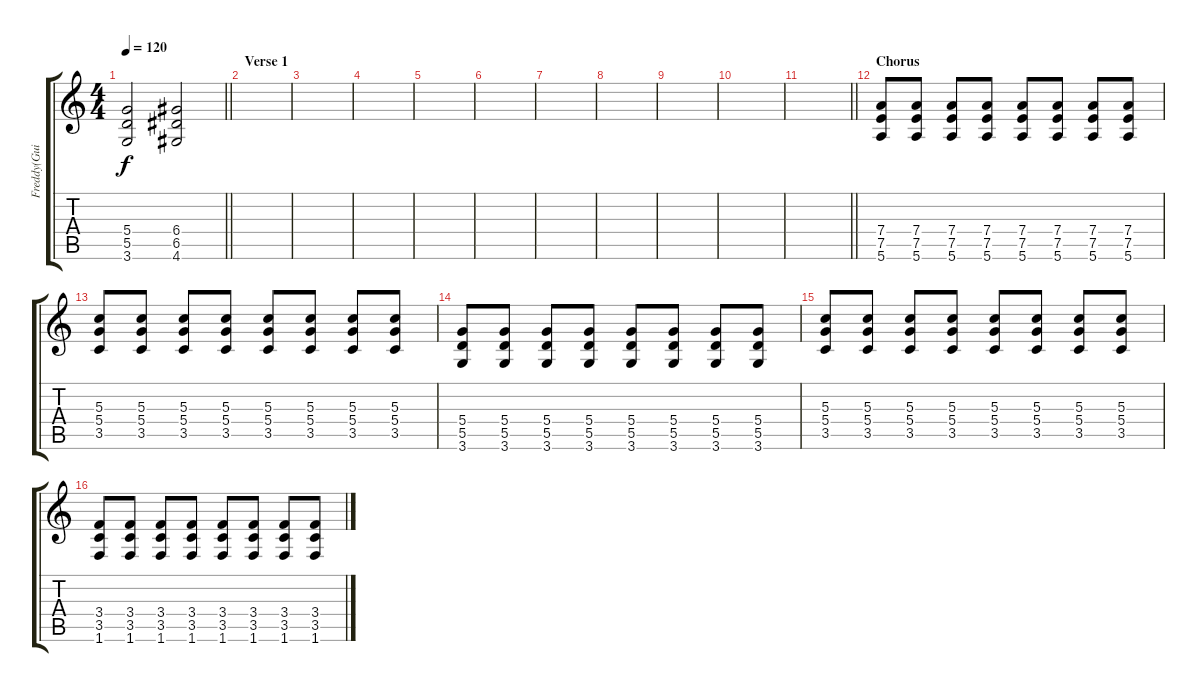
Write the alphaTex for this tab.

\track ("Freddy(Guitar)" "Freddy(Gui") {instrument distortionguitar}
\staff {score tabs}
\tuning (E4 B3 G3 D3 A2 E2) {hide}
\ts (4 4)
\tempo 120
\clef g2
\barLineRight lightlight
\ks c
(5.4 5.5 3.6).2{dy f} (6.4 6.5 4.6).2 |
\section ("" "Verse 1")
|
|
|
|
|
|
|
|
|
\barLineRight lightlight
|
\section ("" "Chorus")
(7.4 7.5 5.6).8 (7.4 7.5 5.6).8 (7.4 7.5 5.6).8 (7.4 7.5 5.6).8 (7.4 7.5 5.6).8 (7.4 7.5 5.6).8 (7.4 7.5 5.6).8 (7.4 7.5 5.6).8 |
(5.3 5.4 3.5).8 (5.3 5.4 3.5).8 (5.3 5.4 3.5).8 (5.3 5.4 3.5).8 (5.3 5.4 3.5).8 (5.3 5.4 3.5).8 (5.3 5.4 3.5).8 (5.3 5.4 3.5).8 |
(5.4 5.5 3.6).8 (5.4 5.5 3.6).8 (5.4 5.5 3.6).8 (5.4 5.5 3.6).8 (5.4 5.5 3.6).8 (5.4 5.5 3.6).8 (5.4 5.5 3.6).8 (5.4 5.5 3.6).8 |
(5.3 5.4 3.5).8 (5.3 5.4 3.5).8 (5.3 5.4 3.5).8 (5.3 5.4 3.5).8 (5.3 5.4 3.5).8 (5.3 5.4 3.5).8 (5.3 5.4 3.5).8 (5.3 5.4 3.5).8 |
(3.4 3.5 1.6).8 (3.4 3.5 1.6).8 (3.4 3.5 1.6).8 (3.4 3.5 1.6).8 (3.4 3.5 1.6).8 (3.4 3.5 1.6).8 (3.4 3.5 1.6).8 (3.4 3.5 1.6).8
